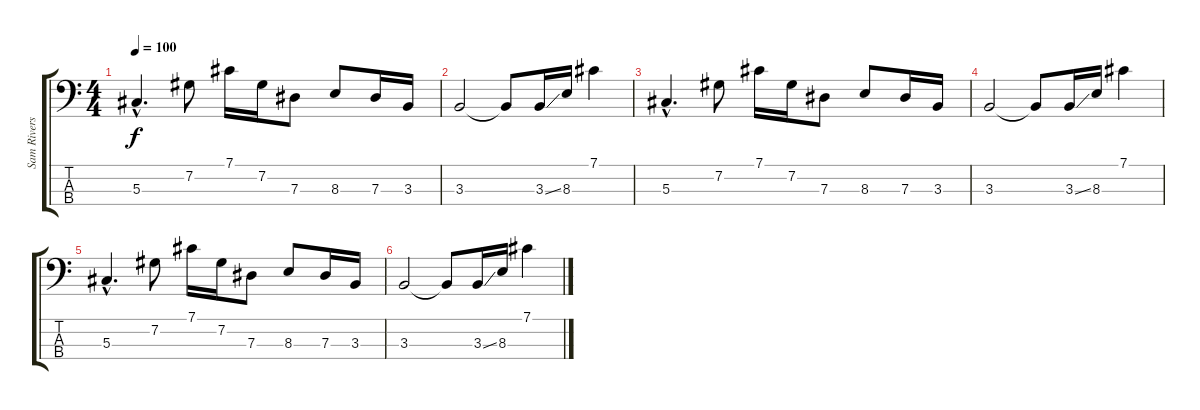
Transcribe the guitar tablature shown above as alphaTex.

\track ("Sam Rivers (Bass)" "Sam Rivers") {instrument electricbassfinger}
\staff {score tabs}
\tuning (Gb2 Db2 Ab1 Db1) {hide}
\ts (4 4)
\tempo 100
\clef f4
\ks c
5.3{hac}.4{d dy f} 7.2.8 7.1.16 7.2.16 7.3.8 8.3.8 7.3.16 3.3.16 |
3.3.2{volume 7} 3.3{t}.8 3.3{ss}.16 8.3.16 7.1.4 |
5.3{hac}.4{d} 7.2.8 7.1.16 7.2.16 7.3.8 8.3.8 7.3.16 3.3.16 |
3.3.2{volume 5} 3.3{t}.8 3.3{ss}.16 8.3.16 7.1.4 |
5.3{hac}.4{d} 7.2.8 7.1.16 7.2.16 7.3.8 8.3.8 7.3.16 3.3.16 |
3.3.2{volume 3} 3.3{t}.8 3.3{ss}.16 8.3.16 7.1.4
